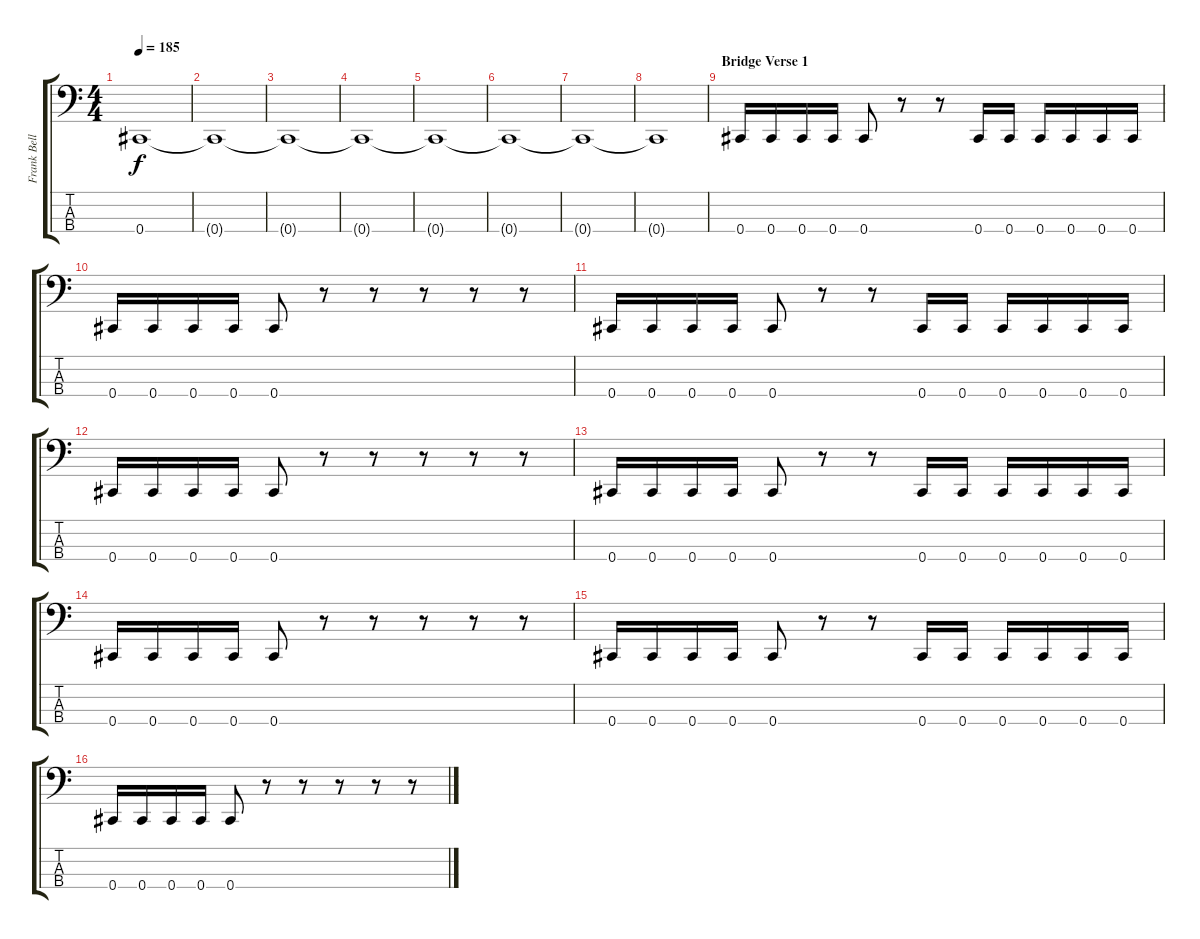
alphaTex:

\track ("Frank Bello" "Frank Bell") {instrument electricbasspick}
\staff {score tabs}
\tuning (Gb2 Db2 Ab1 Db1) {hide}
\ts (4 4)
\tempo 185
\clef f4
\ks c
0.4{t}.1{dy f} |
0.4{t}.1 |
0.4{t}.1 |
0.4{t}.1 |
0.4{t}.1 |
0.4{t}.1 |
0.4{t}.1 |
0.4{t}.1 |
\section ("" "Bridge Verse 1")
0.4.16 0.4.16 0.4.16 0.4.16 0.4.8 r.8 r.8 0.4.16 0.4.16 0.4.16 0.4.16 0.4.16 0.4.16 |
0.4.16 0.4.16 0.4.16 0.4.16 0.4.8 r.8 r.8 r.8 r.8 r.8 |
0.4.16 0.4.16 0.4.16 0.4.16 0.4.8 r.8 r.8 0.4.16 0.4.16 0.4.16 0.4.16 0.4.16 0.4.16 |
0.4.16 0.4.16 0.4.16 0.4.16 0.4.8 r.8 r.8 r.8 r.8 r.8 |
0.4.16 0.4.16 0.4.16 0.4.16 0.4.8 r.8 r.8 0.4.16 0.4.16 0.4.16 0.4.16 0.4.16 0.4.16 |
0.4.16 0.4.16 0.4.16 0.4.16 0.4.8 r.8 r.8 r.8 r.8 r.8 |
0.4.16 0.4.16 0.4.16 0.4.16 0.4.8 r.8 r.8 0.4.16 0.4.16 0.4.16 0.4.16 0.4.16 0.4.16 |
0.4.16 0.4.16 0.4.16 0.4.16 0.4.8 r.8 r.8 r.8 r.8 r.8
